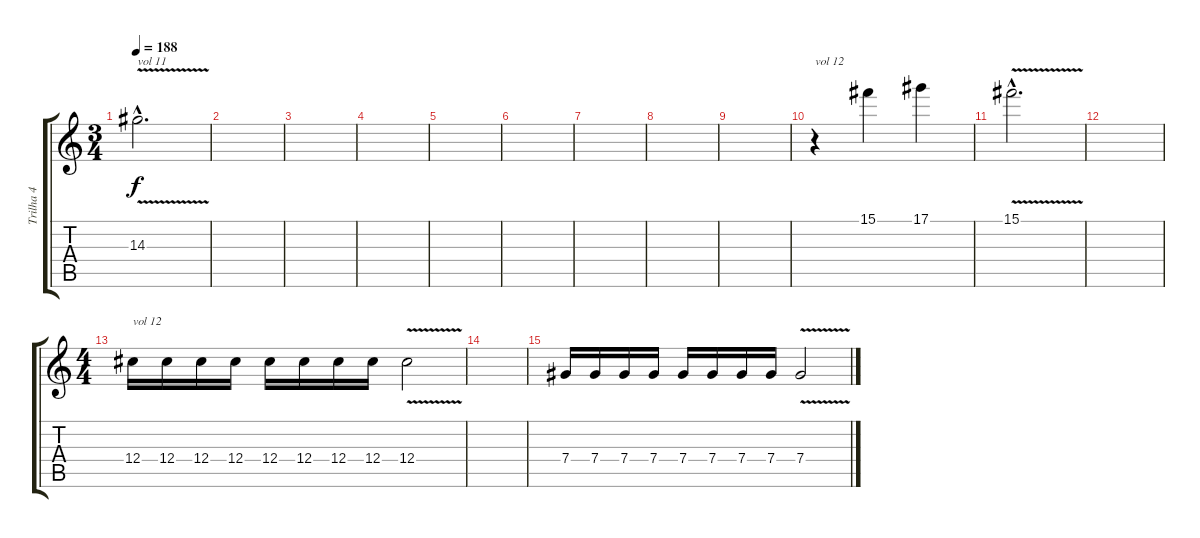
\track ("Trilha 4" "Trilha 4") {instrument overdrivenguitar}
\staff {score tabs}
\tuning (Eb4 Bb3 Gb3 Db3 Ab2 Eb2) {hide}
\ts (3 4)
\tempo 188
\clef g2
\ks c
14.3{v hac}.2{d txt "vol 11" dy f volume 11} |
|
|
|
|
|
|
|
|
r.4{txt "vol 12" volume 12} 15.1.4 17.1.4 |
15.1{v hac}.2{d} |
|
\ts (4 4)
12.4.16{txt "vol 12" volume 12} 12.4.16 12.4.16 12.4.16 12.4.16 12.4.16 12.4.16 12.4.16 12.4{v}.2 |
|
7.4.16 7.4.16 7.4.16 7.4.16 7.4.16 7.4.16 7.4.16 7.4.16 7.4{v}.2
